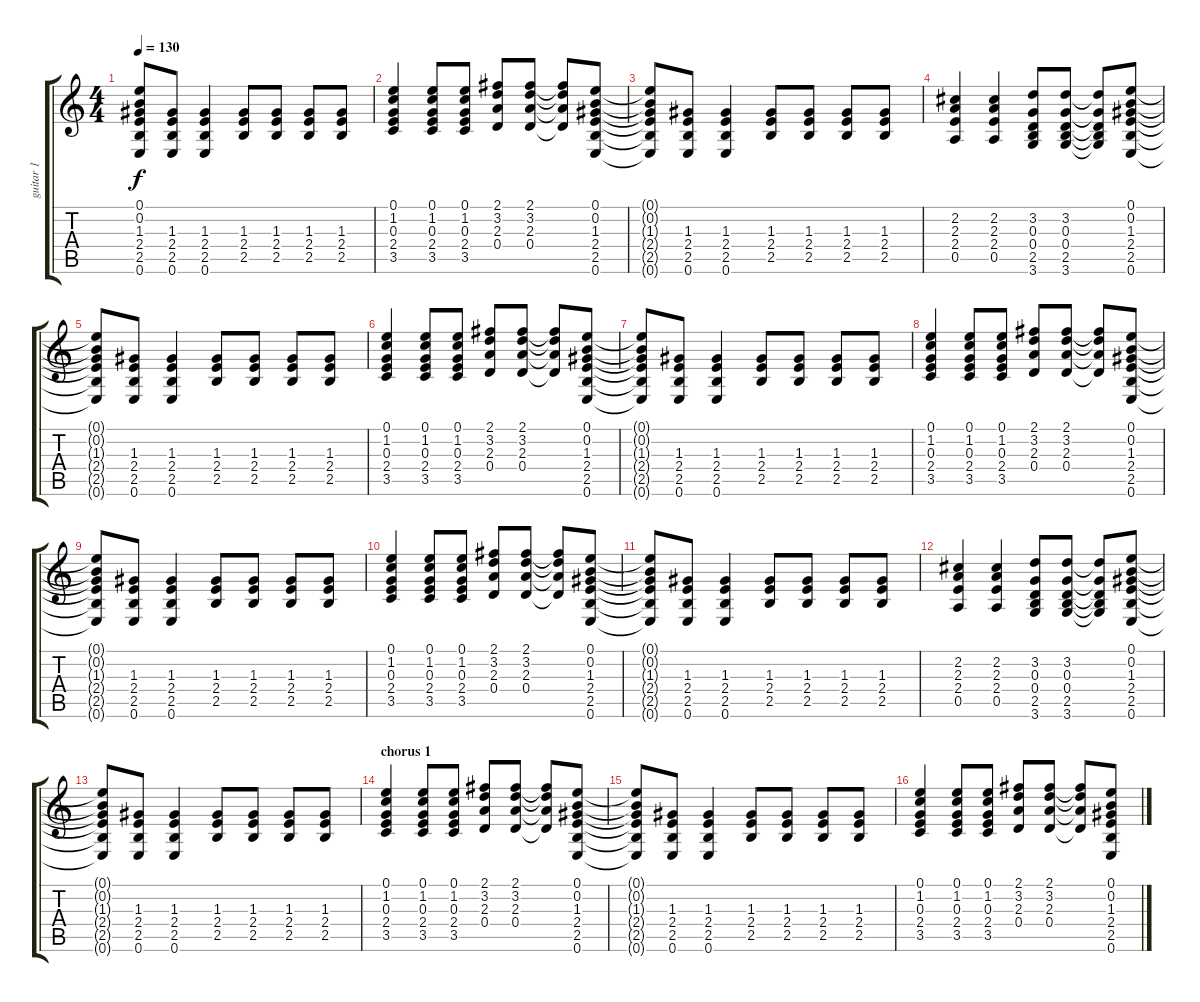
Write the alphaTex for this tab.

\track ("guitar 1" "guitar 1") {instrument overdrivenguitar}
\staff {score tabs}
\tuning (E4 B3 G3 D3 A2 E2) {hide}
\ts (4 4)
\tempo 130
\clef g2
\ks c
(0.1{t} 0.2{t} 1.3{t} 2.4{t} 2.5{t} 0.6{t}).8{dy f} (1.3 2.4 2.5 0.6).8 (1.3 2.4 2.5 0.6).4 (1.3 2.4 2.5).8 (1.3 2.4 2.5).8 (1.3 2.4 2.5).8 (1.3 2.4 2.5).8 |
(0.1 1.2 0.3 2.4 3.5).4 (0.1 1.2 0.3 2.4 3.5).8 (0.1 1.2 0.3 2.4 3.5).8 (2.1 3.2 2.3 0.4).8 (2.1 3.2 2.3 0.4).8 (2.1{t} 3.2{t} 2.3{t} 0.4{t}).8 (0.1 0.2 1.3 2.4 2.5 0.6).8 |
(0.1{t} 0.2{t} 1.3{t} 2.4{t} 2.5{t} 0.6{t}).8 (1.3 2.4 2.5 0.6).8 (1.3 2.4 2.5 0.6).4 (1.3 2.4 2.5).8 (1.3 2.4 2.5).8 (1.3 2.4 2.5).8 (1.3 2.4 2.5).8 |
(2.2 2.3 2.4 0.5).4{volume 10 instrument overdrivenguitar} (2.2 2.3 2.4 0.5).4 (3.2 0.3 0.4 2.5 3.6).8 (3.2 0.3 0.4 2.5 3.6).8 (3.2{t} 0.3{t} 0.4{t} 2.5{t} 3.6{t}).8 (0.1 0.2 1.3 2.4 2.5 0.6).8 |
(0.1{t} 0.2{t} 1.3{t} 2.4{t} 2.5{t} 0.6{t}).8 (1.3 2.4 2.5 0.6).8 (1.3 2.4 2.5 0.6).4 (1.3 2.4 2.5).8 (1.3 2.4 2.5).8 (1.3 2.4 2.5).8 (1.3 2.4 2.5).8 |
(0.1 1.2 0.3 2.4 3.5).4{volume 9 instrument acousticguitarnylon} (0.1 1.2 0.3 2.4 3.5).8 (0.1 1.2 0.3 2.4 3.5).8 (2.1 3.2 2.3 0.4).8 (2.1 3.2 2.3 0.4).8 (2.1{t} 3.2{t} 2.3{t} 0.4{t}).8 (0.1 0.2 1.3 2.4 2.5 0.6).8 |
(0.1{t} 0.2{t} 1.3{t} 2.4{t} 2.5{t} 0.6{t}).8 (1.3 2.4 2.5 0.6).8 (1.3 2.4 2.5 0.6).4 (1.3 2.4 2.5).8 (1.3 2.4 2.5).8 (1.3 2.4 2.5).8 (1.3 2.4 2.5).8 |
(0.1 1.2 0.3 2.4 3.5).4 (0.1 1.2 0.3 2.4 3.5).8 (0.1 1.2 0.3 2.4 3.5).8 (2.1 3.2 2.3 0.4).8 (2.1 3.2 2.3 0.4).8 (2.1{t} 3.2{t} 2.3{t} 0.4{t}).8 (0.1 0.2 1.3 2.4 2.5 0.6).8 |
(0.1{t} 0.2{t} 1.3{t} 2.4{t} 2.5{t} 0.6{t}).8 (1.3 2.4 2.5 0.6).8 (1.3 2.4 2.5 0.6).4 (1.3 2.4 2.5).8 (1.3 2.4 2.5).8 (1.3 2.4 2.5).8 (1.3 2.4 2.5).8 |
(0.1 1.2 0.3 2.4 3.5).4 (0.1 1.2 0.3 2.4 3.5).8 (0.1 1.2 0.3 2.4 3.5).8 (2.1 3.2 2.3 0.4).8 (2.1 3.2 2.3 0.4).8 (2.1{t} 3.2{t} 2.3{t} 0.4{t}).8 (0.1 0.2 1.3 2.4 2.5 0.6).8 |
(0.1{t} 0.2{t} 1.3{t} 2.4{t} 2.5{t} 0.6{t}).8 (1.3 2.4 2.5 0.6).8 (1.3 2.4 2.5 0.6).4 (1.3 2.4 2.5).8 (1.3 2.4 2.5).8 (1.3 2.4 2.5).8 (1.3 2.4 2.5).8 |
(2.2 2.3 2.4 0.5).4{volume 10 instrument overdrivenguitar} (2.2 2.3 2.4 0.5).4 (3.2 0.3 0.4 2.5 3.6).8 (3.2 0.3 0.4 2.5 3.6).8 (3.2{t} 0.3{t} 0.4{t} 2.5{t} 3.6{t}).8 (0.1 0.2 1.3 2.4 2.5 0.6).8 |
(0.1{t} 0.2{t} 1.3{t} 2.4{t} 2.5{t} 0.6{t}).8 (1.3 2.4 2.5 0.6).8 (1.3 2.4 2.5 0.6).4 (1.3 2.4 2.5).8 (1.3 2.4 2.5).8 (1.3 2.4 2.5).8 (1.3 2.4 2.5).8 |
\section ("" "chorus 1")
(0.1 1.2 0.3 2.4 3.5).4 (0.1 1.2 0.3 2.4 3.5).8 (0.1 1.2 0.3 2.4 3.5).8 (2.1 3.2 2.3 0.4).8 (2.1 3.2 2.3 0.4).8 (2.1{t} 3.2{t} 2.3{t} 0.4{t}).8 (0.1 0.2 1.3 2.4 2.5 0.6).8 |
(0.1{t} 0.2{t} 1.3{t} 2.4{t} 2.5{t} 0.6{t}).8 (1.3 2.4 2.5 0.6).8 (1.3 2.4 2.5 0.6).4 (1.3 2.4 2.5).8 (1.3 2.4 2.5).8 (1.3 2.4 2.5).8 (1.3 2.4 2.5).8 |
(0.1 1.2 0.3 2.4 3.5).4 (0.1 1.2 0.3 2.4 3.5).8 (0.1 1.2 0.3 2.4 3.5).8 (2.1 3.2 2.3 0.4).8 (2.1 3.2 2.3 0.4).8 (2.1{t} 3.2{t} 2.3{t} 0.4{t}).8 (0.1 0.2 1.3 2.4 2.5 0.6).8
